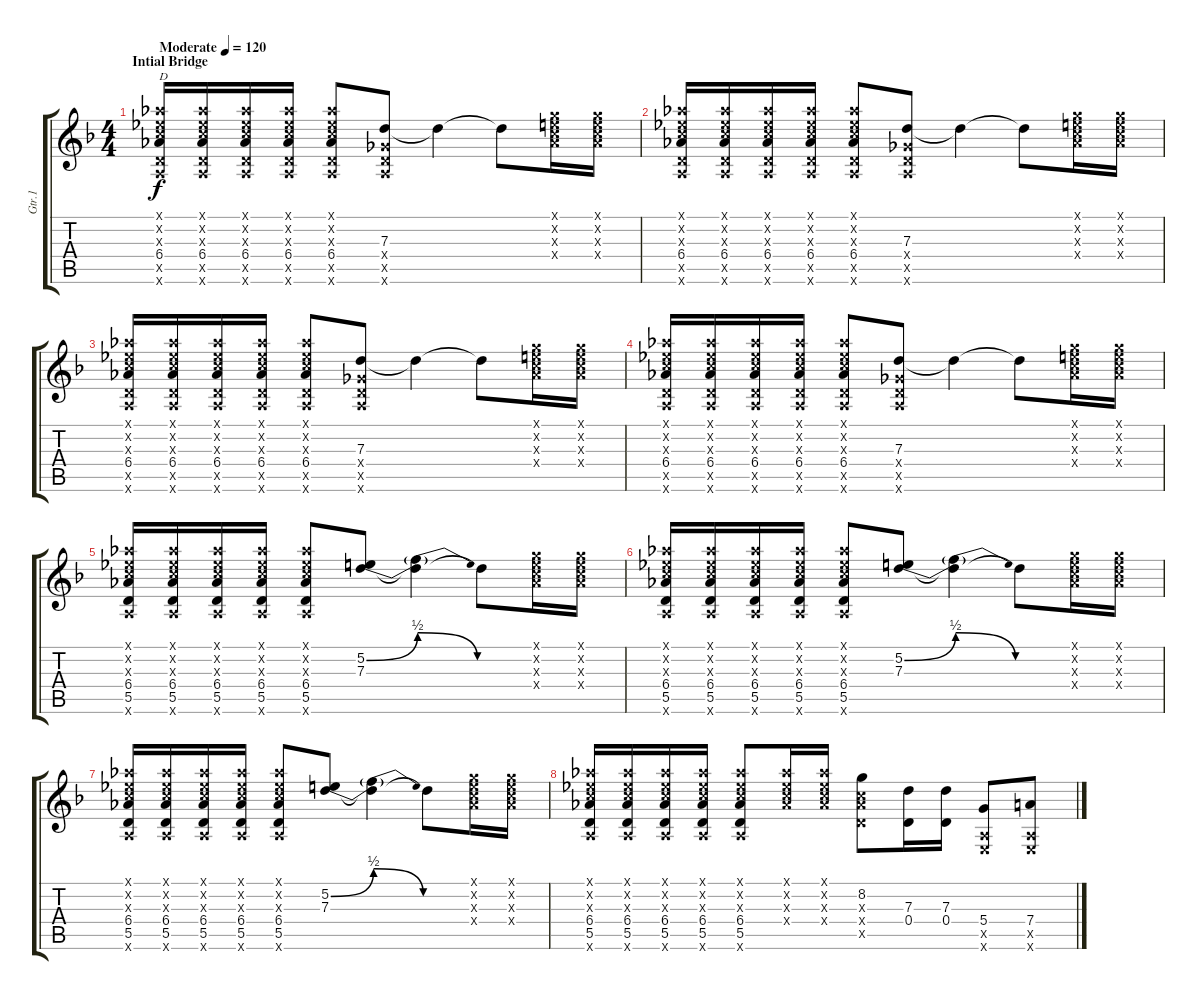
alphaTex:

\track ("Gtr.1" "Gtr.1") {instrument distortionguitar}
\staff {score tabs}
\tuning (E4 B3 G3 D3 A2 E2) {hide}
\ts (4 4)
\section ("" "Intial Bridge")
\tempo (120 "Moderate")
\clef g2
\ks f
(4.1{x} 4.2{x} 5.3{x} 6.4 5.5{x} 5.6{x}).16{txt "D" dy f instrument distortionguitar} (4.1{x} 4.2{x} 5.3{x} 6.4 5.5{x} 5.6{x}).16 (4.1{x} 4.2{x} 5.3{x} 6.4 5.5{x} 5.6{x}).16 (4.1{x} 4.2{x} 5.3{x} 6.4 5.5{x} 5.6{x}).16 (4.1{x} 4.2{x} 5.3{x} 6.4 5.5{x} 5.6{x}).8 (7.3 4.4{x} 5.5{x} 5.6{x}).8 7.3{t}.4 7.3{t}.8 (3.1{x} 5.2{x} 5.3{x} 6.4{x}).16 (3.1{x} 5.2{x} 5.3{x} 6.4{x}).16 |
(4.1{x} 4.2{x} 5.3{x} 6.4 5.5{x} 5.6{x}).16 (4.1{x} 4.2{x} 5.3{x} 6.4 5.5{x} 5.6{x}).16 (4.1{x} 4.2{x} 5.3{x} 6.4 5.5{x} 5.6{x}).16 (4.1{x} 4.2{x} 5.3{x} 6.4 5.5{x} 5.6{x}).16 (4.1{x} 4.2{x} 5.3{x} 6.4 5.5{x} 5.6{x}).8 (7.3 4.4{x} 5.5{x} 5.6{x}).8 7.3{t}.4 7.3{t}.8 (3.1{x} 5.2{x} 5.3{x} 6.4{x}).16 (3.1{x} 5.2{x} 5.3{x} 6.4{x}).16 |
(4.1{x} 4.2{x} 5.3{x} 6.4 5.5{x} 5.6{x}).16 (4.1{x} 4.2{x} 5.3{x} 6.4 5.5{x} 5.6{x}).16 (4.1{x} 4.2{x} 5.3{x} 6.4 5.5{x} 5.6{x}).16 (4.1{x} 4.2{x} 5.3{x} 6.4 5.5{x} 5.6{x}).16 (4.1{x} 4.2{x} 5.3{x} 6.4 5.5{x} 5.6{x}).8 (7.3 4.4{x} 5.5{x} 5.6{x}).8 7.3{t}.4 7.3{t}.8 (3.1{x} 5.2{x} 5.3{x} 6.4{x}).16 (3.1{x} 5.2{x} 5.3{x} 6.4{x}).16 |
(4.1{x} 4.2{x} 5.3{x} 6.4 5.5{x} 5.6{x}).16 (4.1{x} 4.2{x} 5.3{x} 6.4 5.5{x} 5.6{x}).16 (4.1{x} 4.2{x} 5.3{x} 6.4 5.5{x} 5.6{x}).16 (4.1{x} 4.2{x} 5.3{x} 6.4 5.5{x} 5.6{x}).16 (4.1{x} 4.2{x} 5.3{x} 6.4 5.5{x} 5.6{x}).8 (7.3 4.4{x} 5.5{x} 5.6{x}).8 7.3{t}.4 7.3{t}.8 (3.1{x} 5.2{x} 5.3{x} 6.4{x}).16 (3.1{x} 5.2{x} 5.3{x} 6.4{x}).16 |
(4.1{x} 4.2{x} 5.3{x} 6.4 5.5 5.6{x}).16 (4.1{x} 4.2{x} 5.3{x} 6.4 5.5 5.6{x}).16 (4.1{x} 4.2{x} 5.3{x} 6.4 5.5 5.6{x}).16 (4.1{x} 4.2{x} 5.3{x} 6.4 5.5 5.6{x}).16 (4.1{x} 4.2{x} 5.3{x} 6.4 5.5 5.6{x}).8 (5.2{be (bend 0 0 60 2)} 7.3).8 (5.2{be (release 0 2 60 0) t} 7.3{t}).4 7.3{t}.8 (3.1{x} 5.2{x} 5.3{x} 6.4{x}).16 (3.1{x} 5.2{x} 5.3{x} 6.4{x}).16 |
(4.1{x} 4.2{x} 5.3{x} 6.4 5.5 5.6{x}).16 (4.1{x} 4.2{x} 5.3{x} 6.4 5.5 5.6{x}).16 (4.1{x} 4.2{x} 5.3{x} 6.4 5.5 5.6{x}).16 (4.1{x} 4.2{x} 5.3{x} 6.4 5.5 5.6{x}).16 (4.1{x} 4.2{x} 5.3{x} 6.4 5.5 5.6{x}).8 (5.2{be (bend 0 0 60 2)} 7.3).8 (5.2{be (release 0 2 60 0) t} 7.3{t}).4 7.3{t}.8 (3.1{x} 5.2{x} 5.3{x} 6.4{x}).16 (3.1{x} 5.2{x} 5.3{x} 6.4{x}).16 |
(4.1{x} 4.2{x} 5.3{x} 6.4 5.5 5.6{x}).16 (4.1{x} 4.2{x} 5.3{x} 6.4 5.5 5.6{x}).16 (4.1{x} 4.2{x} 5.3{x} 6.4 5.5 5.6{x}).16 (4.1{x} 4.2{x} 5.3{x} 6.4 5.5 5.6{x}).16 (4.1{x} 4.2{x} 5.3{x} 6.4 5.5 5.6{x}).8 (5.2{be (bend 0 0 60 2)} 7.3).8 (5.2{be (release 0 2 60 0) t} 7.3{t}).4 7.3{t}.8 (3.1{x} 5.2{x} 5.3{x} 6.4{x}).16 (3.1{x} 5.2{x} 5.3{x} 6.4{x}).16 |
(4.1{x} 4.2{x} 5.3{x} 6.4 5.5 5.6{x}).16 (4.1{x} 4.2{x} 5.3{x} 6.4 5.5 5.6{x}).16 (4.1{x} 4.2{x} 5.3{x} 6.4 5.5 5.6{x}).16 (4.1{x} 4.2{x} 5.3{x} 6.4 5.5 5.6{x}).16 (4.1{x} 4.2{x} 5.3{x} 6.4 5.5 5.6{x}).8 (4.1{x} 4.2{x} 5.3{x} 6.4{x}).16 (4.1{x} 4.2{x} 5.3{x} 6.4{x}).16 (8.2 5.3{x} 6.4{x} 5.5{x}).8 (7.3 0.4).16 (7.3 0.4).16 (5.4 0.5{x} 0.6{x}).8 (7.4 0.5{x} 0.6{x}).8
